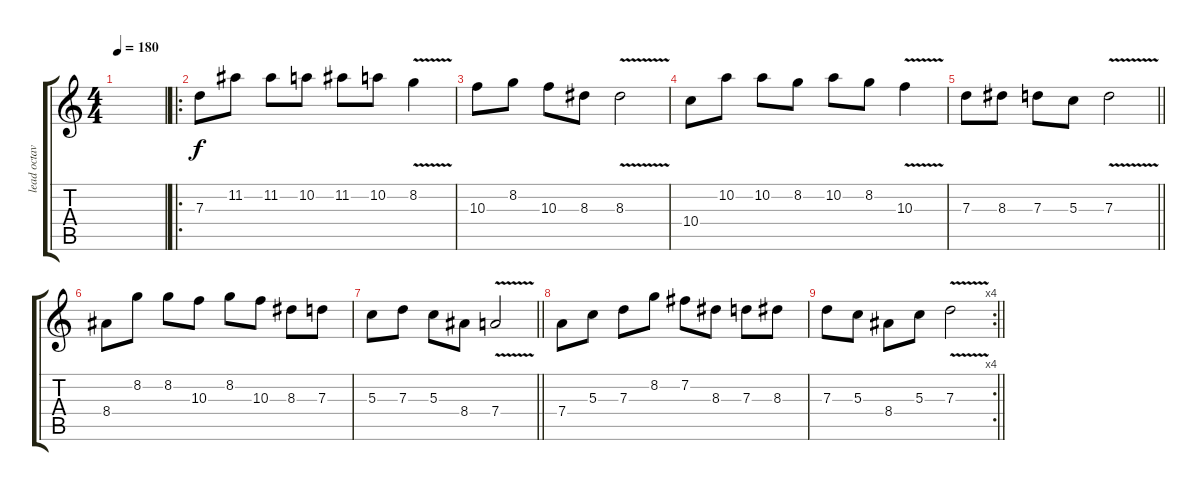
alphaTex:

\track ("lead octave" "lead octav") {instrument acousticguitarsteel}
\staff {score tabs}
\tuning (E4 B3 G3 D3 A2 E2) {hide}
\ts (4 4)
\tempo 180
\clef g2
\ks c
|
\ro
7.3.8 11.2.8 11.2.8 10.2.8 11.2.8 10.2.8 8.2{v}.4 |
10.3.8 8.2.8 10.3.8 8.3.8 8.3{v}.2 |
10.4.8 10.2.8 10.2.8 8.2.8 10.2.8 8.2.8 10.3{v}.4 |
\barLineRight lightlight
7.3.8 8.3.8 7.3.8 5.3.8 7.3{v}.2 |
8.4.8 8.2.8 8.2.8 10.3.8 8.2.8 10.3.8 8.3.8 7.3.8 |
\barLineRight lightlight
5.3.8 7.3.8 5.3.8 8.4.8 7.4{v}.2 |
7.4.8 5.3.8 7.3.8 8.2.8 7.2.8 8.3.8 7.3.8 8.3.8 |
\rc 4
\barLineRight lightlight
7.3.8 5.3.8 8.4.8 5.3.8 7.3{v}.2
